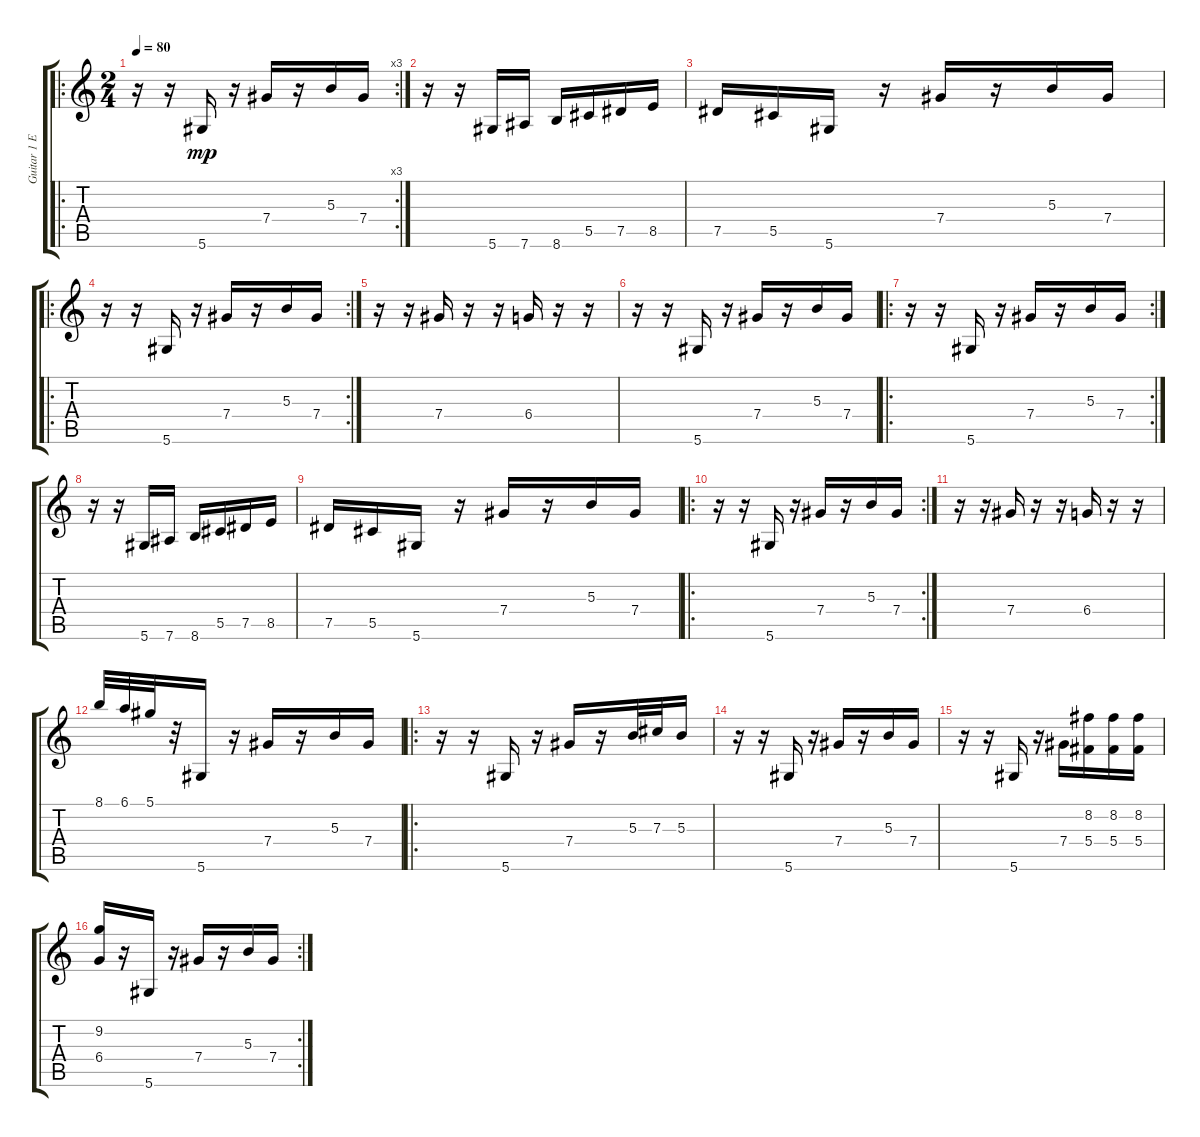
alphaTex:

\track ("Guitar 1 Echo " "Guitar 1 E") {instrument distortionguitar}
\staff {score tabs}
\tuning (Eb4 Bb3 Gb3 Db3 Ab2 Eb2) {hide}
\ro
\rc 3
\ts (2 4)
\tempo 80
\clef g2
\ks c
r.16{dy mp instrument distortionguitar} r.16 5.6.16 r.16 7.4.16 r.16 5.3.16 7.4.16 |
r.16 r.16 5.6.16 7.6.16 8.6.16 5.5.16 7.5.16 8.5.16 |
7.5.16 5.5.16 5.6.16 r.16 7.4.16 r.16 5.3.16 7.4.16 |
\ro
\rc 2
r.16 r.16 5.6.16 r.16 7.4.16 r.16 5.3.16 7.4.16 |
r.16 r.16 7.4.16 r.16 r.16 6.4.16 r.16 r.16 |
r.16 r.16 5.6.16 r.16 7.4.16 r.16 5.3.16 7.4.16 |
\ro
\rc 2
r.16 r.16 5.6.16 r.16 7.4.16 r.16 5.3.16 7.4.16 |
r.16 r.16 5.6.16 7.6.16 8.6.16 5.5.16 7.5.16 8.5.16 |
7.5.16 5.5.16 5.6.16 r.16 7.4.16 r.16 5.3.16 7.4.16 |
\ro
\rc 2
r.16 r.16 5.6.16 r.16 7.4.16 r.16 5.3.16 7.4.16 |
r.16 r.16 7.4.16 r.16 r.16 6.4.16 r.16 r.16 |
8.1.32 6.1.32 5.1.32 r.32 5.6.16 r.16 7.4.16 r.16 5.3.16 7.4.16 |
\ro
r.16 r.16 5.6.16 r.16 7.4.16 r.16 5.3.32 7.3.32 5.3.16 |
r.16 r.16 5.6.16 r.16 7.4.16 r.16 5.3.16 7.4.16 |
r.16 r.16 5.6.16 r.16 7.4.16 (8.2 5.4).16 (8.2 5.4).16 (8.2 5.4).16 |
\rc 2
(9.2 6.4).16 r.16 5.6.16 r.16 7.4.16 r.16 5.3.16 7.4.16
